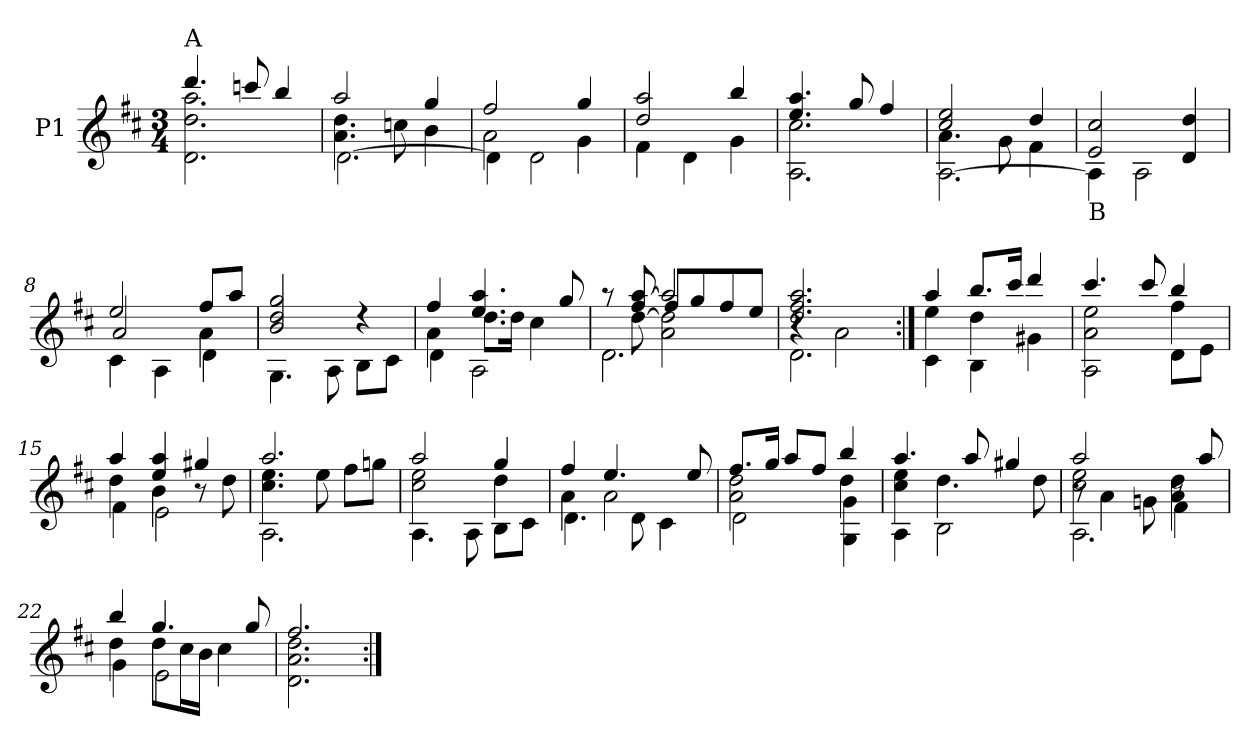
**kern
*part1
*staff1
*I"P1
!!LO:PB:g=z
*clefG2
*ITrd7c12
*k[f#c#]
*D:
*M3/4
*MM84
=1
*^
!LO:TX:a:t=A	!
4.ddi/	2.Di\ 2.di 2.ai
8ccni/	.
4bi/	.
=2	=2
*	*^
2ai/	4.Ai\ 4.di	[<2.Di\
.	8cni\	.
4gi/	4Bi\	.
=3	=3	=3
2f#i/	2Ai\	4Di\]
.	.	2Di\
4gi/	4Gi\	.
*	*v	*v
=4	=4
2di/ 2ai	4F#i\
.	4Di\
4bi/	4Gi\
=5	=5
4.ei/ 4.ai	2.AAi\ 2.c#i
8gi/	.
4f#i/	.
=6	=6
*	*^
2c#i/ 2ei	4.Ai\	[<2.AAi\
.	8Gi\	.
4di/	4F#i\	.
*	*v	*v
!!LO:LB:g=z
=7	=7
!LO:TX:b:t=B	!
2Ei/ 2c#i	4AAi\]
.	2AAi\
4Di/ 4di	.
=8	=8
*	*^
2ei/	2Ai/	4C#i\
.	.	4AAi\
8f#i/L	4Ai\	4Di\
8ai/J	.	.
*	*v	*v
=9	=9
2Bi/ 2di 2gi	4.GGi\
.	8AAi\
4r	8BBi\L
.	8C#i\J
=10	=10
*	*^
4f#i/	4Ai\	4Di\
4.ei/ 4.ai	8.di\L	2AAi\
.	16di\Jk	.
.	4c#i\	.
8gi/	.	.
=11	=11	=11
*	*	*^
8ryy	8r	8ryy	2.Di\
8f#i/ [>8ai	8ryy	[>8di\	.
2ai/]	8f#i/L	2Ai\ 2di]	.
.	8gi/	.	.
.	8f#i/	.	.
.	8ei/J	.	.
*	*	*v	*v
=12	=12	=12
2.di/ 2.f#i 2.ai	4r	2.Di\
.	2Ai\	.
!!LO:LB:g=z	!!	!!
=13:|!	=13:|!	=13:|!
4ai/	4ei\	4C#i\
8.bi/L	4di\	4BBi\
16cc#i/Jk	.	.
4ddi/	4G#Xi\	4ryy
=14	=14	=14
4.cc#i/	2Ai\ 2ei	2AAi\
8cc#i/	.	.
4bi/	4f#i\	8Di\L
.	.	8Ei\J
=15	=15	=15
4ai/	4di\	4F#i\
4ei/ 4ai	4Bi\	2Ei\
4g#Xi/	8r	.
.	8di\	.
=16	=16	=16
2.ai/	4.c#i\ 4.ei	2.AAi\
.	8ei\	.
.	8f#i\L	.
.	8gni\J	.
=17	=17	=17
2ai/	2c#i\ 2ei	4.AAi\
.	.	8AAi\
4gi/	4di\	8BBi\L
.	.	8C#i\J
=18	=18	=18
4f#i/	4Ai\	4.Di\
4.ei/	2Ai\	.
.	.	8Di\
.	.	4C#i\
8ei/	.	.
!!LO:LB:g=z	!!	!!
=19	=19	=19
8.f#i/L	2Ai\ 2di	2Di\
16gi/Jk	.	.
8ai/L	.	.
8f#i/J	.	.
4bi/	4di\	4GGi\ 4Gi
=20	=20	=20
4.ai/	4c#i\ 4ei	4AAi\
.	4.di\	2BBi\
8ai/	.	.
4g#Xi/	.	.
.	8di\	.
=21	=21	=21
*	*	*^
2ai/	2c#i\ 2ei	8r	2.AAi\
.	.	4Ai\	.
.	.	8Gni\	.
8r	4Ai\ 4di	4F#i\	.
8ai/	.	.	.
*	*	*v	*v
=22	=22	=22
4bi/	4di\	4Gi\
4.gi/	8di\L	2Ei\
.	16c#i\L	.
.	16Bi\JJ	.
.	4c#i\	.
8gi/	.	.
*	*v	*v
=23	=23
2.f#i/	2.Di\ 2.Ai 2.di
*v	*v
=:|!
*-
